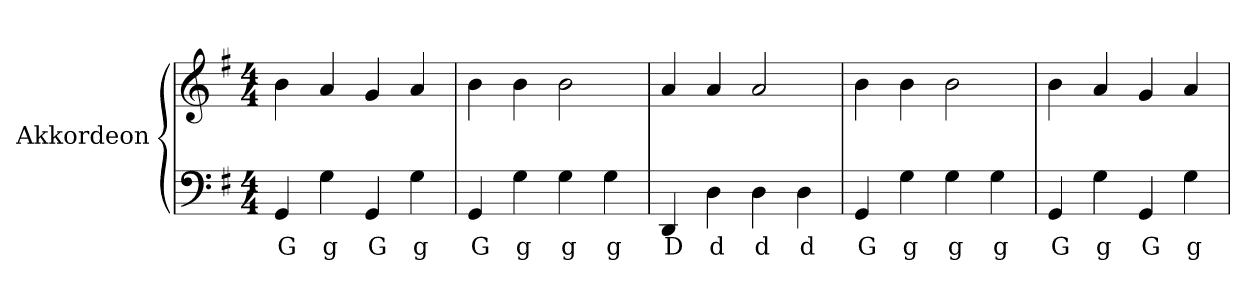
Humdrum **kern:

**kern	**text	**kern
*part1	*part1	*part1
*staff2	*staff2	*staff1
*I"Akkordeon	*	*
!!LO:PB:g=z
*clefF4	*	*clefG2
*k[f#]	*	*k[f#]
*G:	*	*G:
*M4/4	*	*M4/4
=1	=1	=1
!	!LO:LY:b:color=#000000	!
4GGi/	G	4bi\
!	!LO:LY:b:color=#000000	!
4Gi\	g	4ai/
!	!LO:LY:b:color=#000000	!
4GGi/	G	4gi/
!	!LO:LY:b:color=#000000	!
4Gi\	g	4ai/
=2	=2	=2
!	!LO:LY:b:color=#000000	!
4GGi/	G	4bi\
!	!LO:LY:b:color=#000000	!
4Gi\	g	4bi\
!	!LO:LY:b:color=#000000	!
4Gi\	g	2bi\
!	!LO:LY:b:color=#000000	!
4Gi\	g	.
=3	=3	=3
!	!LO:LY:b:color=#000000	!
4DDi/	D	4ai/
!	!LO:LY:b:color=#000000	!
4Di\	d	4ai/
!	!LO:LY:b:color=#000000	!
4Di\	d	2ai/
!	!LO:LY:b:color=#000000	!
4Di\	d	.
=4	=4	=4
!	!LO:LY:b:color=#000000	!
4GGi/	G	4bi\
!	!LO:LY:b:color=#000000	!
4Gi\	g	4bi\
!	!LO:LY:b:color=#000000	!
4Gi\	g	2bi\
!	!LO:LY:b:color=#000000	!
4Gi\	g	.
!!LO:LB:g=z
=5	=5	=5
!	!LO:LY:b:color=#000000	!
4GGi/	G	4bi\
!	!LO:LY:b:color=#000000	!
4Gi\	g	4ai/
!	!LO:LY:b:color=#000000	!
4GGi/	G	4gi/
!	!LO:LY:b:color=#000000	!
4Gi\	g	4ai/
=	=	=
*-	*-	*-
